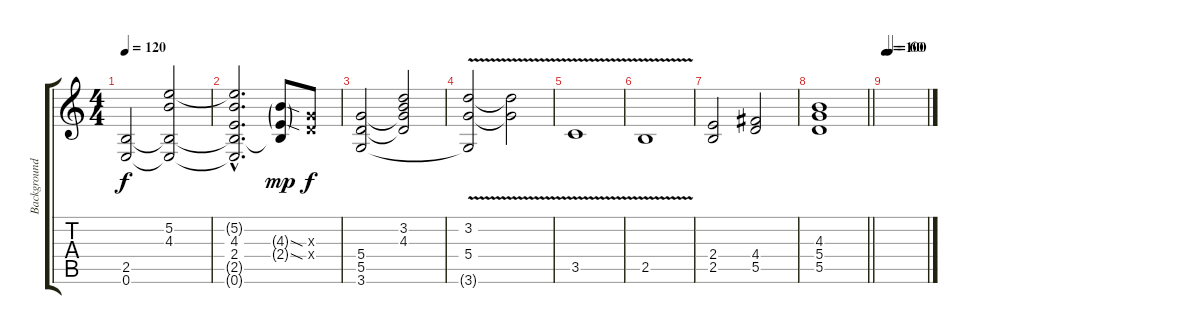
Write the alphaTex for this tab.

\track ("Background Guitar" "Background") {instrument overdrivenguitar}
\staff {score tabs}
\tuning (E4 B3 G3 D3 A2 E2) {hide}
\ts (4 4)
\tempo 120
\clef g2
\ks c
(2.5 0.6).2{dy f} (5.2 4.3 2.5{t} 0.6{t}).2 |
(5.2{hac t} 4.3{hac} 2.4{hac} 2.5{hac t} 0.6{hac t}).2{d} (4.3{sod g} 2.4{sod g} 2.5{t}).8{dy mp} (0.3{x} 0.4{x}).8{dy f} |
(5.4 5.5 3.6).2 (3.2 4.3 5.4{t} 5.5{t}).2 |
(3.2{v} 5.4{v} 3.6{t}).2 (3.2{t} 5.4{t}).2 |
3.5{v}.1 |
2.5{v}.1 |
(2.4 2.5).2 (4.4 5.5).2 |
\barLineRight lightlight
(4.3 5.4 5.5).1 |
\section ("" "")
\tempo 100
\tempo (60 0.09375)
